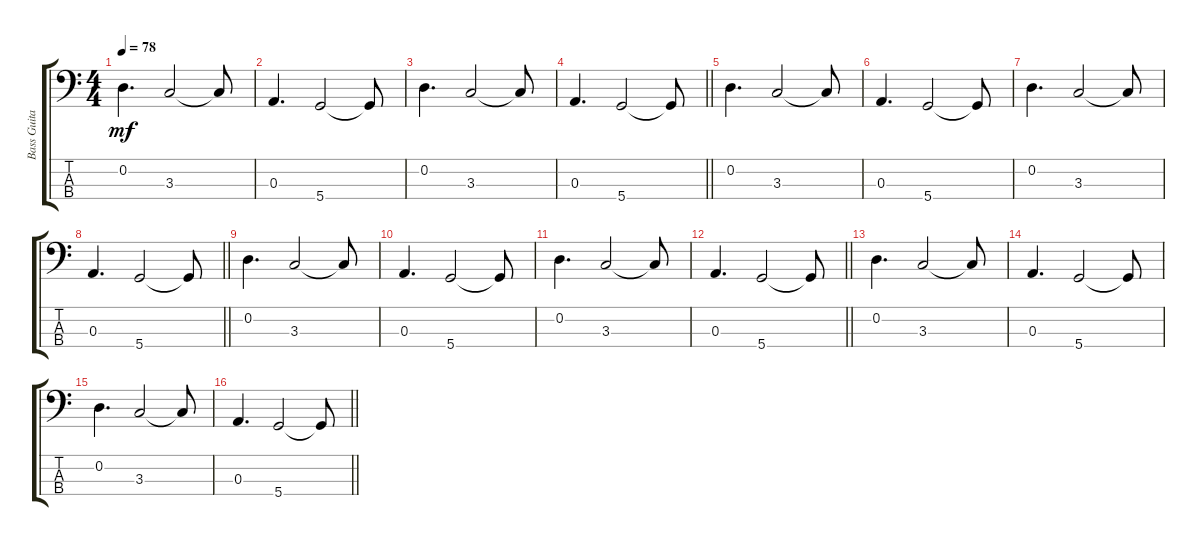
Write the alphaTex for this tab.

\track ("Bass Guitar" "Bass Guita") {instrument electricbassfinger}
\staff {score tabs}
\tuning (G2 D2 A1 D1) {hide}
\ts (4 4)
\tempo 78
\clef f4
\ks c
0.2.4{d dy mf} 3.3.2 3.3{t}.8 |
0.3.4{d} 5.4.2 5.4{t}.8 |
0.2.4{d} 3.3.2 3.3{t}.8 |
\barLineRight lightlight
0.3.4{d} 5.4.2 5.4{t}.8 |
0.2.4{d} 3.3.2 3.3{t}.8 |
0.3.4{d} 5.4.2 5.4{t}.8 |
0.2.4{d} 3.3.2 3.3{t}.8 |
\barLineRight lightlight
0.3.4{d} 5.4.2 5.4{t}.8 |
0.2.4{d} 3.3.2 3.3{t}.8 |
0.3.4{d} 5.4.2 5.4{t}.8 |
0.2.4{d} 3.3.2 3.3{t}.8 |
\barLineRight lightlight
0.3.4{d} 5.4.2 5.4{t}.8 |
0.2.4{d} 3.3.2 3.3{t}.8 |
0.3.4{d} 5.4.2 5.4{t}.8 |
0.2.4{d} 3.3.2 3.3{t}.8 |
\barLineRight lightlight
0.3.4{d} 5.4.2 5.4{t}.8
